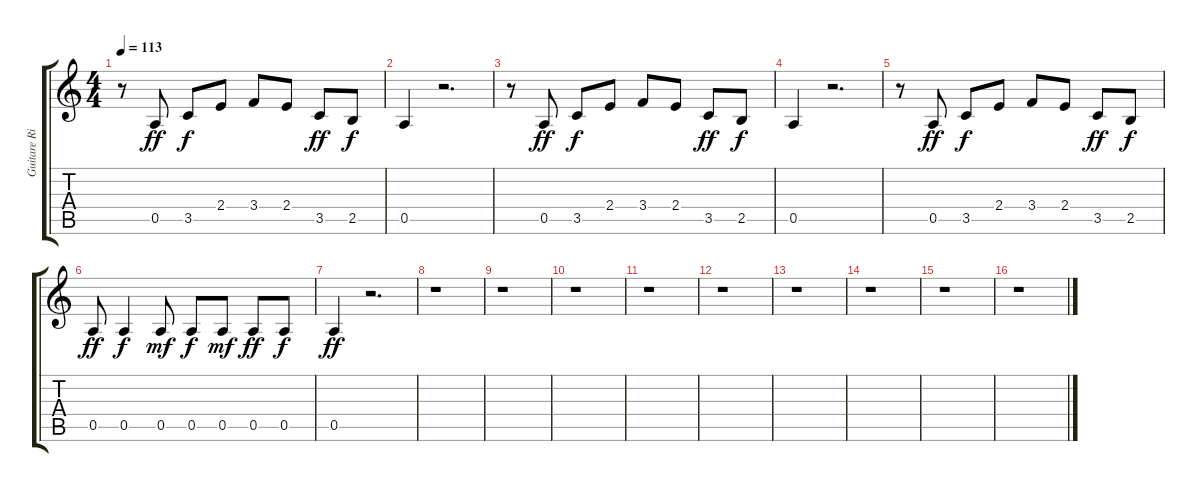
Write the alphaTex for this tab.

\track ("Guitare Riff 1" "Guitare Ri") {instrument electricguitarmuted}
\staff {score tabs}
\tuning (E4 B3 G3 D3 A2 E2) {hide}
\ts (4 4)
\tempo 113
\clef g2
\ks c
r.8{dy ff instrument electricguitarmuted} 0.5.8 3.5.8{dy f} 2.4.8 3.4.8 2.4.8 3.5.8{dy ff} 2.5.8{dy f} |
0.5.4 r.2{d} |
r.8 0.5.8{dy ff} 3.5.8{dy f} 2.4.8 3.4.8 2.4.8 3.5.8{dy ff} 2.5.8{dy f} |
0.5.4 r.2{d} |
r.8 0.5.8{dy ff} 3.5.8{dy f} 2.4.8 3.4.8 2.4.8 3.5.8{dy ff} 2.5.8{dy f} |
0.5.8{dy ff} 0.5.4{dy f} 0.5.8{dy mf} 0.5.8{dy f} 0.5.8{dy mf} 0.5.8{dy ff} 0.5.8{dy f} |
0.5.4{dy ff} r.2{d} |
r.1 |
r.1 |
r.1 |
r.1 |
r.1 |
r.1 |
r.1 |
r.1 |
r.1
